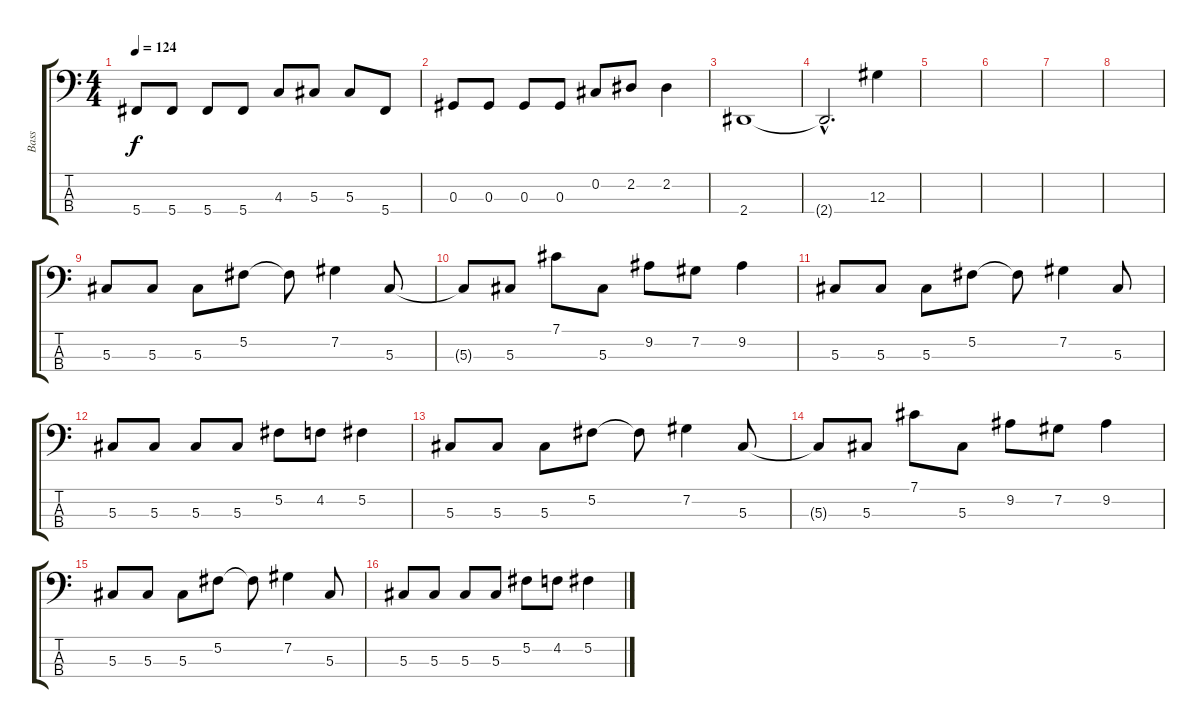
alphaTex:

\track ("Bass" "Bass") {instrument electricbassfinger}
\staff {score tabs}
\tuning (Gb2 Db2 Ab1 Db1) {hide}
\ts (4 4)
\tempo 124
\clef f4
\ks c
5.4.8{dy f} 5.4.8 5.4.8 5.4.8 4.3.8 5.3.8 5.3.8 5.4.8 |
0.3.8 0.3.8 0.3.8 0.3.8 0.2.8 2.2.8 2.2.4 |
2.4.1 |
2.4{hac t}.2{d} 12.3.4 |
|
|
|
|
5.3.8 5.3.8 5.3.8 5.2.8 5.2{t}.8 7.2.4 5.3.8 |
5.3{t}.8 5.3.8 7.1.8 5.3.8 9.2.8 7.2.8 9.2.4 |
5.3.8 5.3.8 5.3.8 5.2.8 5.2{t}.8 7.2.4 5.3.8 |
5.3.8 5.3.8 5.3.8 5.3.8 5.2.8 4.2.8 5.2.4 |
5.3.8 5.3.8 5.3.8 5.2.8 5.2{t}.8 7.2.4 5.3.8 |
5.3{t}.8 5.3.8 7.1.8 5.3.8 9.2.8 7.2.8 9.2.4 |
5.3.8 5.3.8 5.3.8 5.2.8 5.2{t}.8 7.2.4 5.3.8 |
5.3.8 5.3.8 5.3.8 5.3.8 5.2.8 4.2.8 5.2.4
